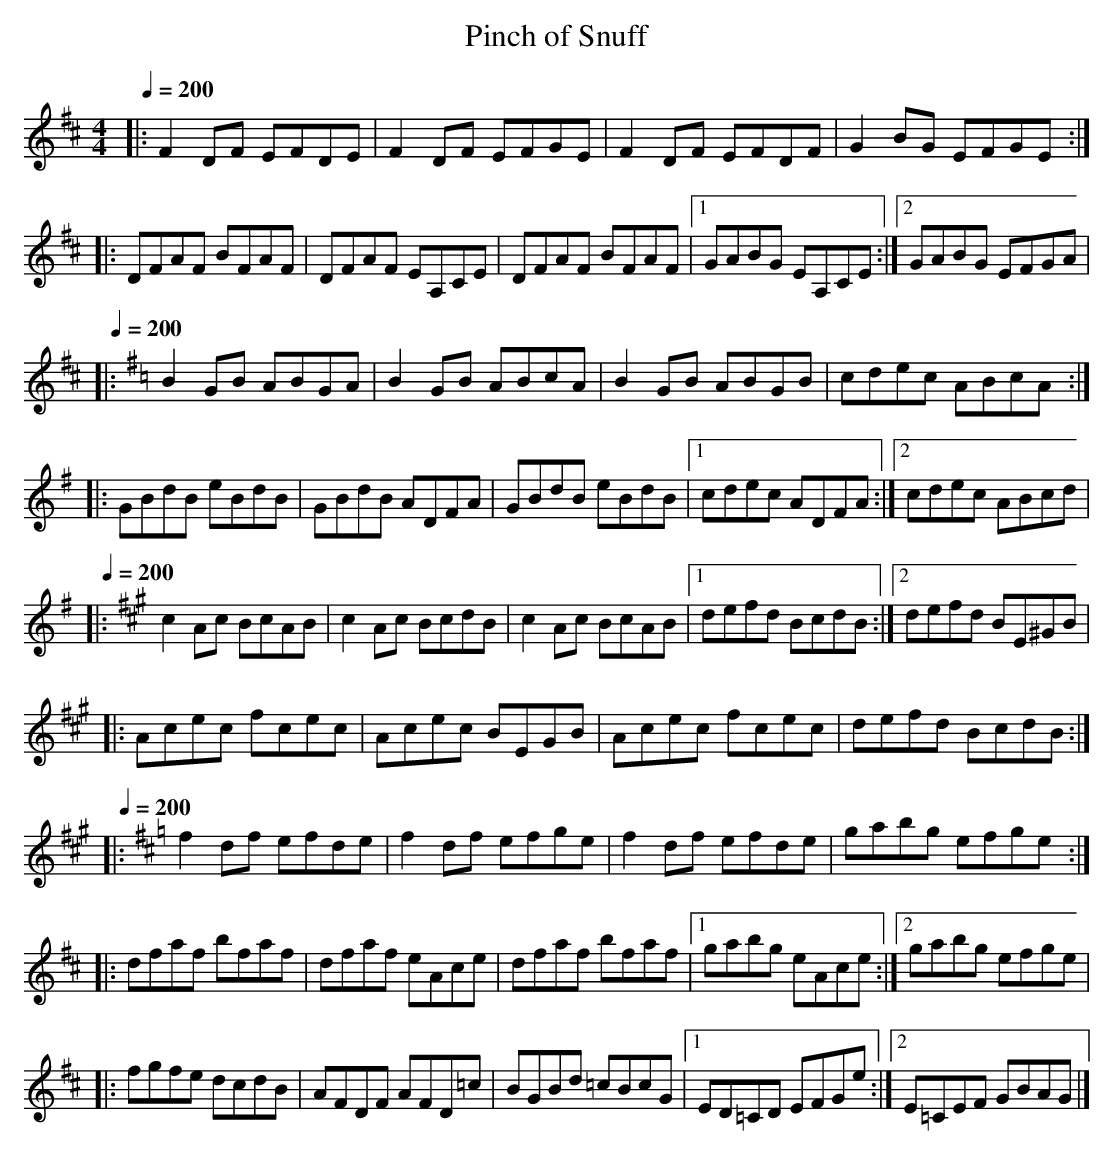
X:1
T:Pinch of Snuff
M:4/4
L:1/8
Q:1/4=200
K:D
|:F2DF EFDE|F2DF EFGE|F2DF EFDF|G2BG EFGE:|
|:DFAF BFAF|DFAF EA,CE|DFAF BFAF|1 GABG EA,CE:|2 GABG EFGA|
Q:1/4=200
K:G
|:B2GB ABGA|B2GB ABcA|B2GB ABGB|cdec ABcA:|
|:GBdB eBdB|GBdB ADFA|GBdB eBdB|1 cdec ADFA:|2 cdec ABcd|
Q:1/4=200
K:A
|:c2Ac BcAB|c2Ac BcdB|c2Ac BcAB|1 defd BcdB:|2 defd BE^GB|
|:Acec fcec|Acec BEGB|Acec fcec|defd BcdB:|
Q:1/4=200
K:D
|:f2df efde|f2df efge|f2df efde|gabg efge:|
|:dfaf bfaf|dfaf eAce|dfaf bfaf|1 gabg eAce:|2 gabg efge|
|:fgfe dcdB|AFDF AFD=c|BGBd =cBcG|1 ED=CD EFGe:|2 E=CEF GBAG|]
